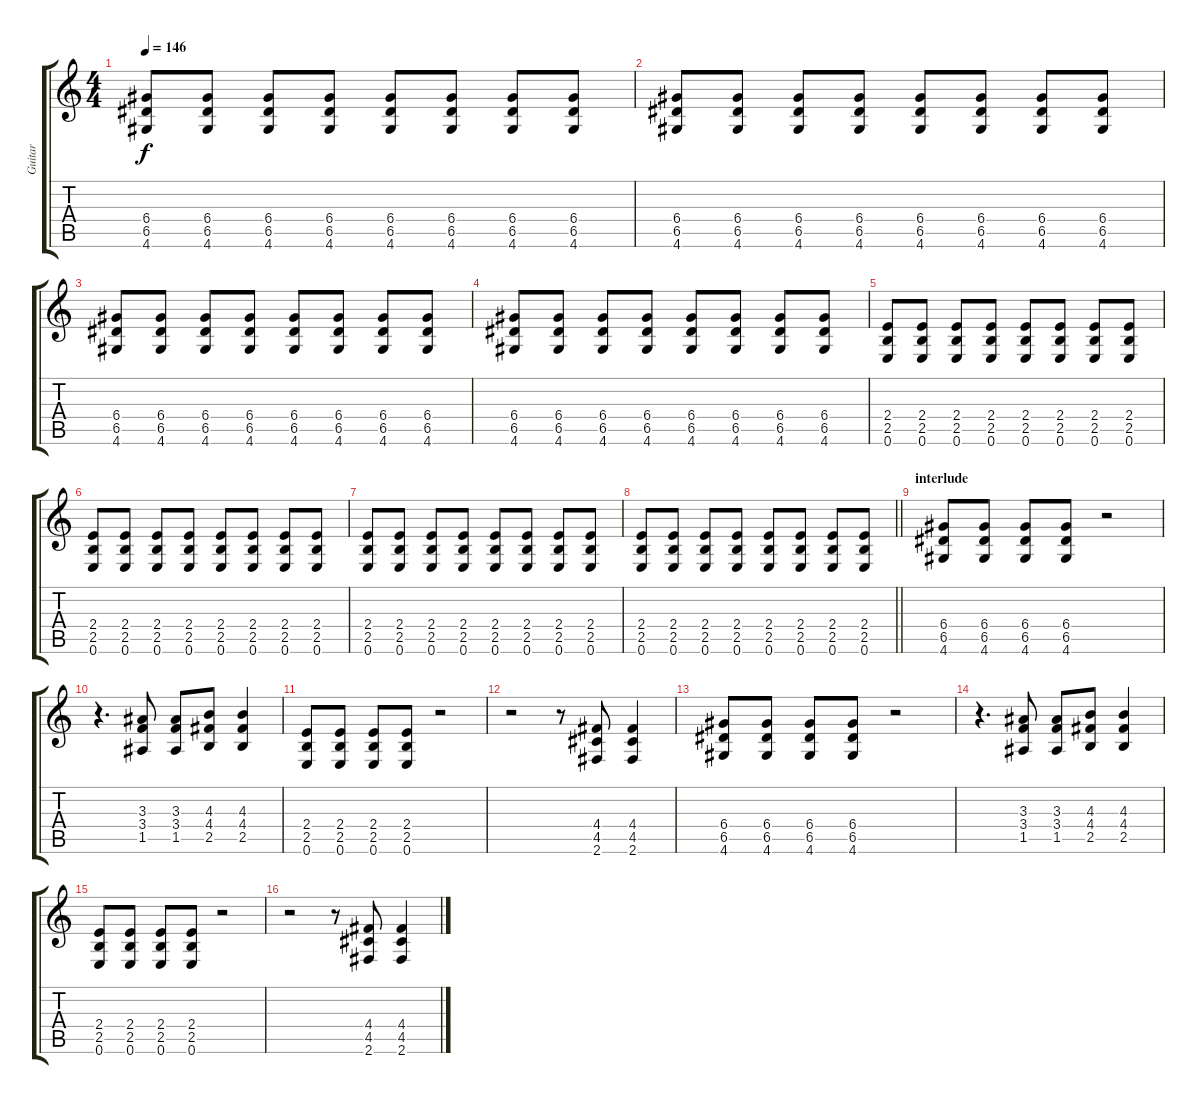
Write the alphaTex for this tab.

\track ("Guitar" "Guitar") {instrument overdrivenguitar}
\staff {score tabs}
\tuning (E4 B3 G3 D3 A2 E2) {hide}
\ts (4 4)
\tempo 146
\clef g2
\ks c
(6.4 6.5 4.6).8{dy f} (6.4 6.5 4.6).8 (6.4 6.5 4.6).8 (6.4 6.5 4.6).8 (6.4 6.5 4.6).8 (6.4 6.5 4.6).8 (6.4 6.5 4.6).8 (6.4 6.5 4.6).8 |
(6.4 6.5 4.6).8 (6.4 6.5 4.6).8 (6.4 6.5 4.6).8 (6.4 6.5 4.6).8 (6.4 6.5 4.6).8 (6.4 6.5 4.6).8 (6.4 6.5 4.6).8 (6.4 6.5 4.6).8 |
(6.4 6.5 4.6).8 (6.4 6.5 4.6).8 (6.4 6.5 4.6).8 (6.4 6.5 4.6).8 (6.4 6.5 4.6).8 (6.4 6.5 4.6).8 (6.4 6.5 4.6).8 (6.4 6.5 4.6).8 |
(6.4 6.5 4.6).8 (6.4 6.5 4.6).8 (6.4 6.5 4.6).8 (6.4 6.5 4.6).8 (6.4 6.5 4.6).8 (6.4 6.5 4.6).8 (6.4 6.5 4.6).8 (6.4 6.5 4.6).8 |
(2.4 2.5 0.6).8 (2.4 2.5 0.6).8 (2.4 2.5 0.6).8 (2.4 2.5 0.6).8 (2.4 2.5 0.6).8 (2.4 2.5 0.6).8 (2.4 2.5 0.6).8 (2.4 2.5 0.6).8 |
(2.4 2.5 0.6).8 (2.4 2.5 0.6).8 (2.4 2.5 0.6).8 (2.4 2.5 0.6).8 (2.4 2.5 0.6).8 (2.4 2.5 0.6).8 (2.4 2.5 0.6).8 (2.4 2.5 0.6).8 |
(2.4 2.5 0.6).8 (2.4 2.5 0.6).8 (2.4 2.5 0.6).8 (2.4 2.5 0.6).8 (2.4 2.5 0.6).8 (2.4 2.5 0.6).8 (2.4 2.5 0.6).8 (2.4 2.5 0.6).8 |
\barLineRight lightlight
(2.4 2.5 0.6).8 (2.4 2.5 0.6).8 (2.4 2.5 0.6).8 (2.4 2.5 0.6).8 (2.4 2.5 0.6).8 (2.4 2.5 0.6).8 (2.4 2.5 0.6).8 (2.4 2.5 0.6).8 |
\section ("" "interlude")
(6.4 6.5 4.6).8 (6.4 6.5 4.6).8 (6.4 6.5 4.6).8 (6.4 6.5 4.6).8 r.2 |
r.4{d} (3.3 3.4 1.5).8 (3.3 3.4 1.5).8 (4.3 4.4 2.5).8 (4.3 4.4 2.5).4 |
(2.4 2.5 0.6).8 (2.4 2.5 0.6).8 (2.4 2.5 0.6).8 (2.4 2.5 0.6).8 r.2 |
r.2 r.8 (4.4 4.5 2.6).8 (4.4 4.5 2.6).4 |
(6.4 6.5 4.6).8 (6.4 6.5 4.6).8 (6.4 6.5 4.6).8 (6.4 6.5 4.6).8 r.2 |
r.4{d} (3.3 3.4 1.5).8 (3.3 3.4 1.5).8 (4.3 4.4 2.5).8 (4.3 4.4 2.5).4 |
(2.4 2.5 0.6).8 (2.4 2.5 0.6).8 (2.4 2.5 0.6).8 (2.4 2.5 0.6).8 r.2 |
r.2 r.8 (4.4 4.5 2.6).8 (4.4 4.5 2.6).4
